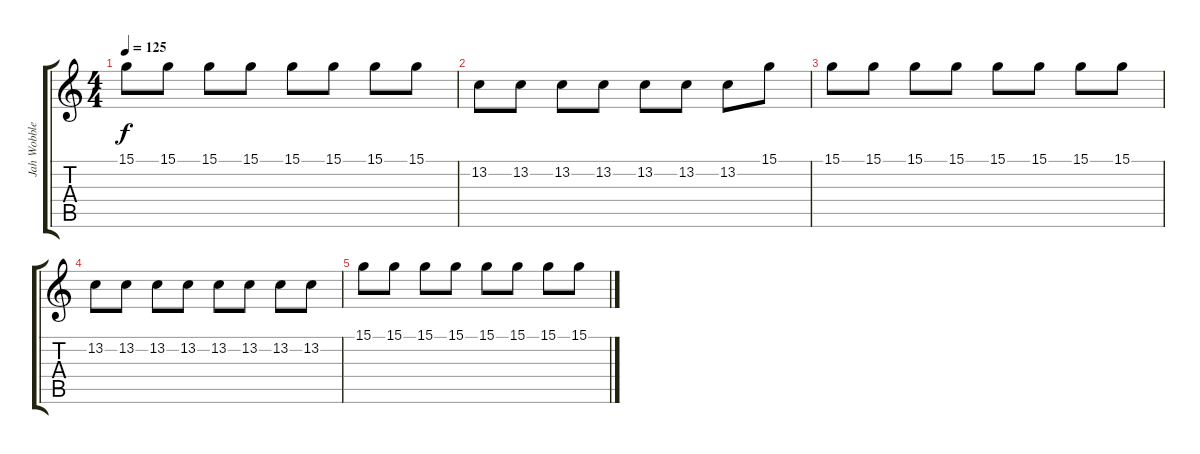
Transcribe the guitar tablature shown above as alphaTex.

\track ("Jah Wobble (synthesiser)" "Jah Wobble") {instrument electricgrandpiano}
\staff {score tabs}
\tuning (E4 B3 G3 D3 A2 E2) {hide}
\ts (4 4)
\tempo 125
\clef g2
\ks c
15.1.8{dy f} 15.1.8 15.1.8 15.1.8 15.1.8 15.1.8 15.1.8 15.1.8 |
13.2.8 13.2.8 13.2.8 13.2.8 13.2.8 13.2.8 13.2.8 15.1.8 |
15.1.8 15.1.8 15.1.8 15.1.8 15.1.8 15.1.8 15.1.8 15.1.8 |
13.2.8 13.2.8 13.2.8 13.2.8 13.2.8 13.2.8 13.2.8 13.2.8 |
15.1.8{volume 0} 15.1.8 15.1.8 15.1.8 15.1.8 15.1.8 15.1.8 15.1.8
